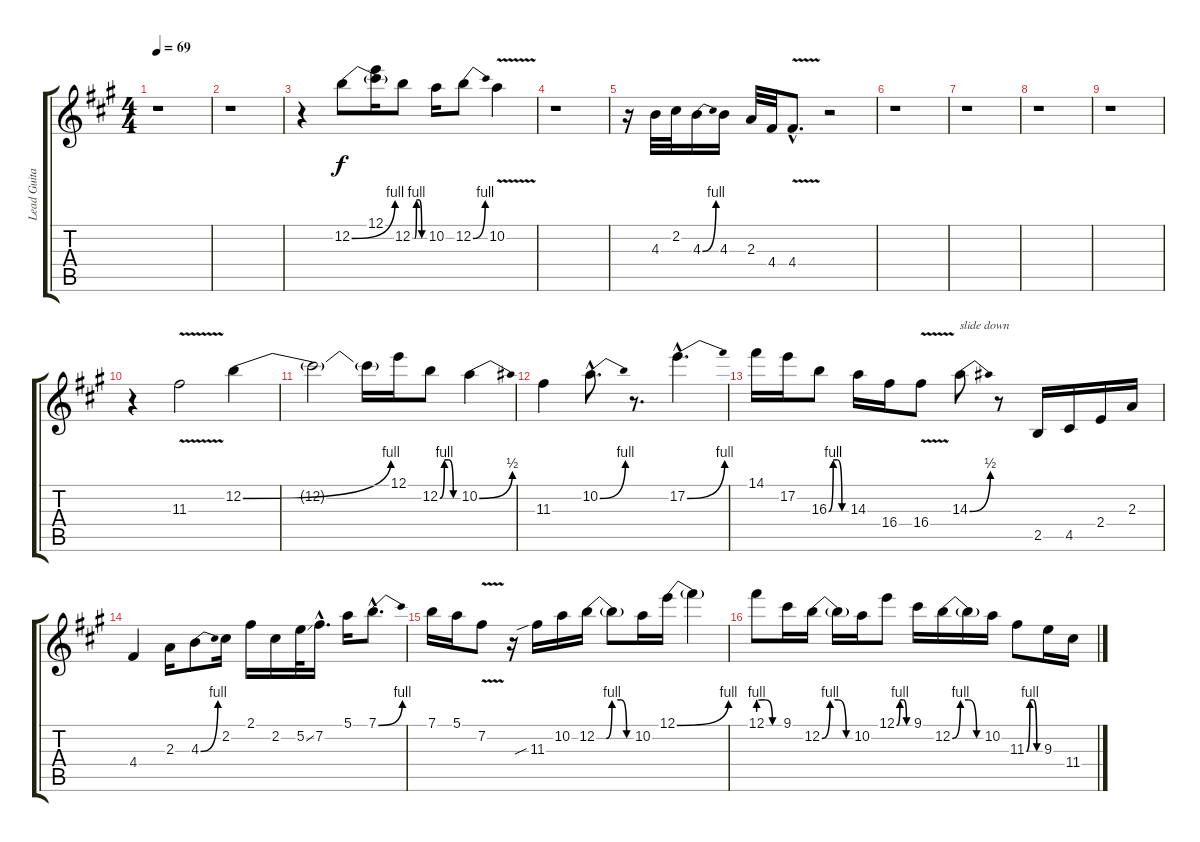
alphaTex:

\track ("Lead Guitar" "Lead Guita") {instrument overdrivenguitar}
\staff {score tabs}
\tuning (E4 B3 G3 D3 A2 E2) {hide}
\ts (4 4)
\tempo 69
\clef g2
\ks f#minor
r.1{dy f} |
r.1 |
r.4 12.2{be (bend 0 0 60 4)}.8 (12.1 12.2{t}).16 12.2{be (custom 0 0 11 0 20 4 33 4 46 0 60 0)}.8 10.2.16 12.2{be (bend 0 0 60 4)}.8 10.2{v}.4 |
r.1 |
r.16 4.3.32 2.2.32 4.3{be (bend 0 0 60 4)}.16 4.3.16 2.3.32 4.4.32 4.4{v hac}.8{d} r.2 |
r.1 |
r.1 |
r.1 |
r.1 |
r.4 11.3{v}.2 12.2{be (bend 0 0 60 4)}.4 |
12.2{t}.2 12.2{t}.16 12.1.16 12.2{be (custom 0 0 15 4 30 4 45 0 60 0)}.8 10.2{be (bend 0 0 60 2)}.4 |
11.3.4 10.2{be (bend 0 0 60 4) hac}.8{d} r.8{d} 17.2{be (bend 0 0 60 4) hac}.4{d} |
14.1.16 17.2.16 16.3{be (custom 0 0 15 4 30 4 45 0 60 0)}.8 14.3.16 16.4.16 16.4{v}.8 14.3{be (bend 0 0 60 2)}.8{txt "slide down"} r.8 2.5.16 4.5.16 2.4.16 2.3.16 |
4.4.4 2.3.16 4.3{be (bend 0 0 60 4)}.8 2.2.16 2.1.16 2.2.16 5.2{ss}.32 7.2{hac}.16{d} 5.1.16 7.1{be (bend 0 0 60 4) hac}.8{d} |
7.1.16 5.1.16 7.2{v}.8 r.16 11.3{sib}.16 10.2.16 12.2{be (custom 0 0 15 0 24 4 38 4 47 0 60 0)}.16 12.2{t}.8 10.2.16 12.1{be (bend 0 0 60 4)}.16 12.1{t}.4 |
12.1{be (custom 0 4 20 4 40 0 60 0)}.8 9.1.16 12.2{be (custom 0 0 15 4 30 4 45 0 60 0)}.16 12.2{t}.16 10.2.16 12.1{be (custom 0 0 15 4 30 4 45 0 60 0)}.8 9.1.16 12.2{be (custom 0 0 15 4 30 4 45 0 60 0)}.16 12.2{t}.16 10.2.16 11.3{be (custom 0 0 15 4 30 4 45 0 60 0)}.8 9.3.16 11.4{ss}.16
